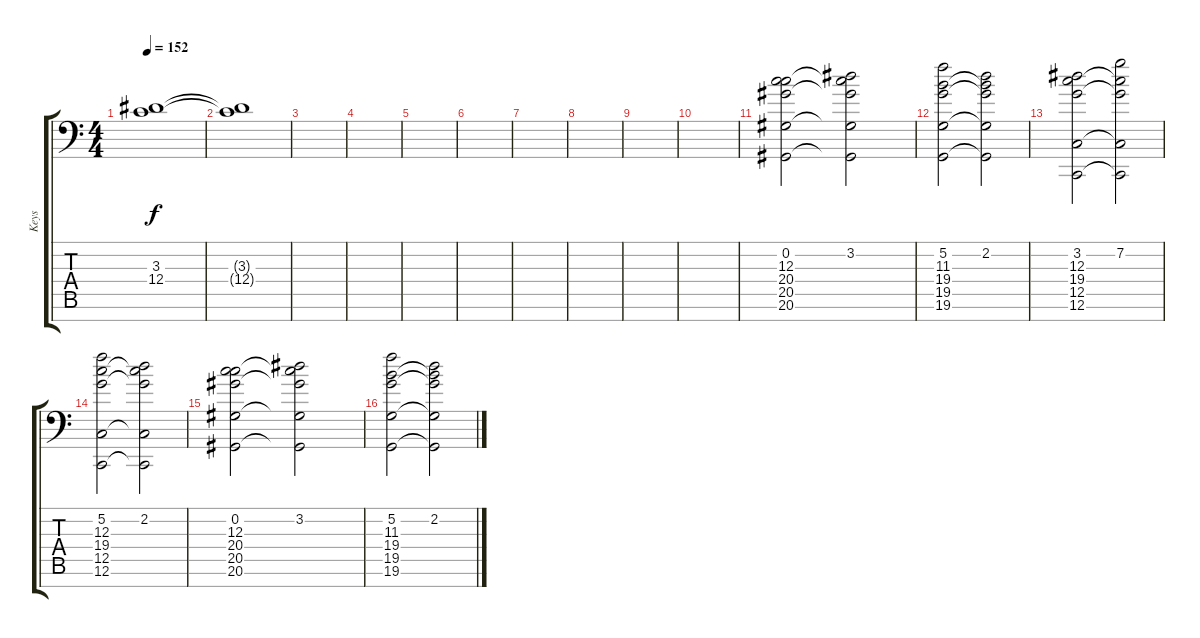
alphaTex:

\track ("Keys" "Keys") {instrument pad2warm}
\staff {score tabs}
\tuning (C6 C5 C4 C3 C2 C1 C0) {hide}
\ts (4 4)
\tempo 152
\clef f4
\ks c
(3.3 12.4).1{dy f} |
(3.3{t} 12.4{t}).1 |
|
|
|
|
|
|
|
|
(0.2 12.3 20.4 20.5 20.6).2 (3.2 12.3{t} 20.4{t} 20.5{t} 20.6{t}).2 |
(5.2 11.3 19.4 19.5 19.6).2 (2.2 11.3{t} 19.4{t} 19.5{t} 19.6{t}).2 |
(3.2 12.3 19.4 12.5 12.6).2 (7.2 12.3{t} 19.4{t} 12.5{t} 12.6{t}).2 |
(5.2 12.3 19.4 12.5 12.6).2 (2.2 12.3{t} 19.4{t} 12.5{t} 12.6{t}).2 |
(0.2 12.3 20.4 20.5 20.6).2 (3.2 12.3{t} 20.4{t} 20.5{t} 20.6{t}).2 |
(5.2 11.3 19.4 19.5 19.6).2 (2.2 11.3{t} 19.4{t} 19.5{t} 19.6{t}).2
